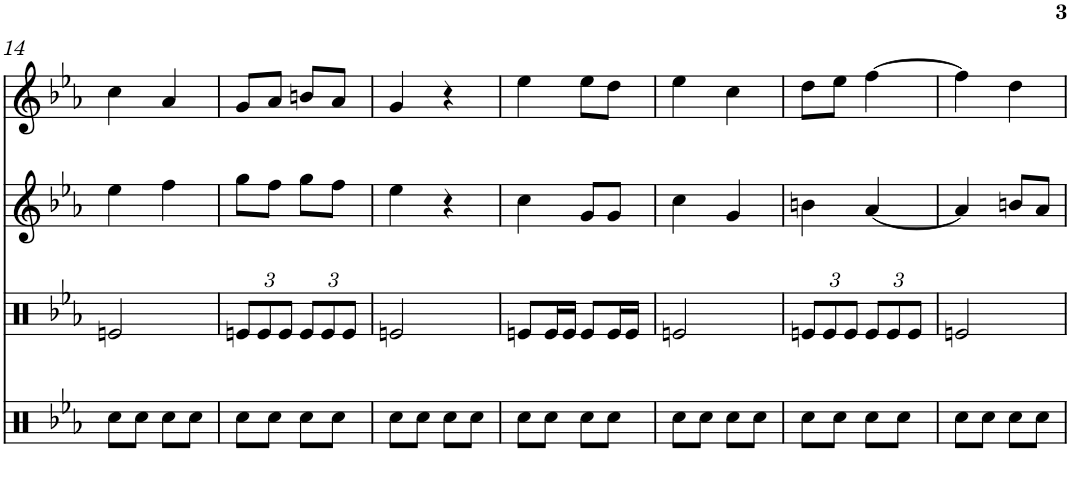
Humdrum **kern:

**kern	**kern	**kern	**kern
*part4	*part3	*part2	*part1
*staff4	*staff3	*staff2	*staff1
*I"Timbal fondo	*I"Timbal	*I"Gralla 2	*I"Gralla 1
!!LO:PB:g=z
*clefX	*clefX	*clefG2	*clefG2
*k[b-e-a-]	*k[b-e-a-]	*k[b-e-a-]	*k[b-e-a-]
*M2/4	*M2/4	*M2/4	*M2/4
=14	=14	=14	=14
8cc\L	2en/	4ee-\	4cc\
8cc\J	.	.	.
8cc\L	.	4ff\	4a-/
8cc\J	.	.	.
=15	=15	=15	=15
*	*Xbrackettup	*	*
8cc\L	12en/L	8gg\L	8g/L
.	12e/	.	.
8cc\J	.	8ff\J	8a-/J
.	12e/J	.	.
8cc\L	12e/L	8gg\L	8bn/L
.	12e/	.	.
8cc\J	.	8ff\J	8a-/J
.	12e/J	.	.
=16	=16	=16	=16
8cc\L	2en/	4ee-\	4g/
8cc\J	.	.	.
8cc\L	.	4r	4r
8cc\J	.	.	.
=17	=17	=17	=17
8cc\L	8en/L	4cc\	4ee-\
8cc\J	16e/L	.	.
.	16e/JJ	.	.
8cc\L	8e/L	8g/L	8ee-\L
8cc\J	16e/L	8g/J	8dd\J
.	16e/JJ	.	.
=18	=18	=18	=18
8cc\L	2en/	4cc\	4ee-\
8cc\J	.	.	.
8cc\L	.	4g/	4cc\
8cc\J	.	.	.
=19	=19	=19	=19
8cc\L	12en/L	4bn\	8dd\L
.	12e/	.	.
8cc\J	.	.	8ee-\J
.	12e/J	.	.
8cc\L	12e/L	[4a-/	[4ff\
.	12e/	.	.
8cc\J	.	.	.
.	12e/J	.	.
=20	=20	=20	=20
8cc\L	2en/	4a-/]	4ff\]
8cc\J	.	.	.
8cc\L	.	8bn/L	4dd\
8cc\J	.	8a-/J	.
=	=	=	=
*-	*-	*-	*-
